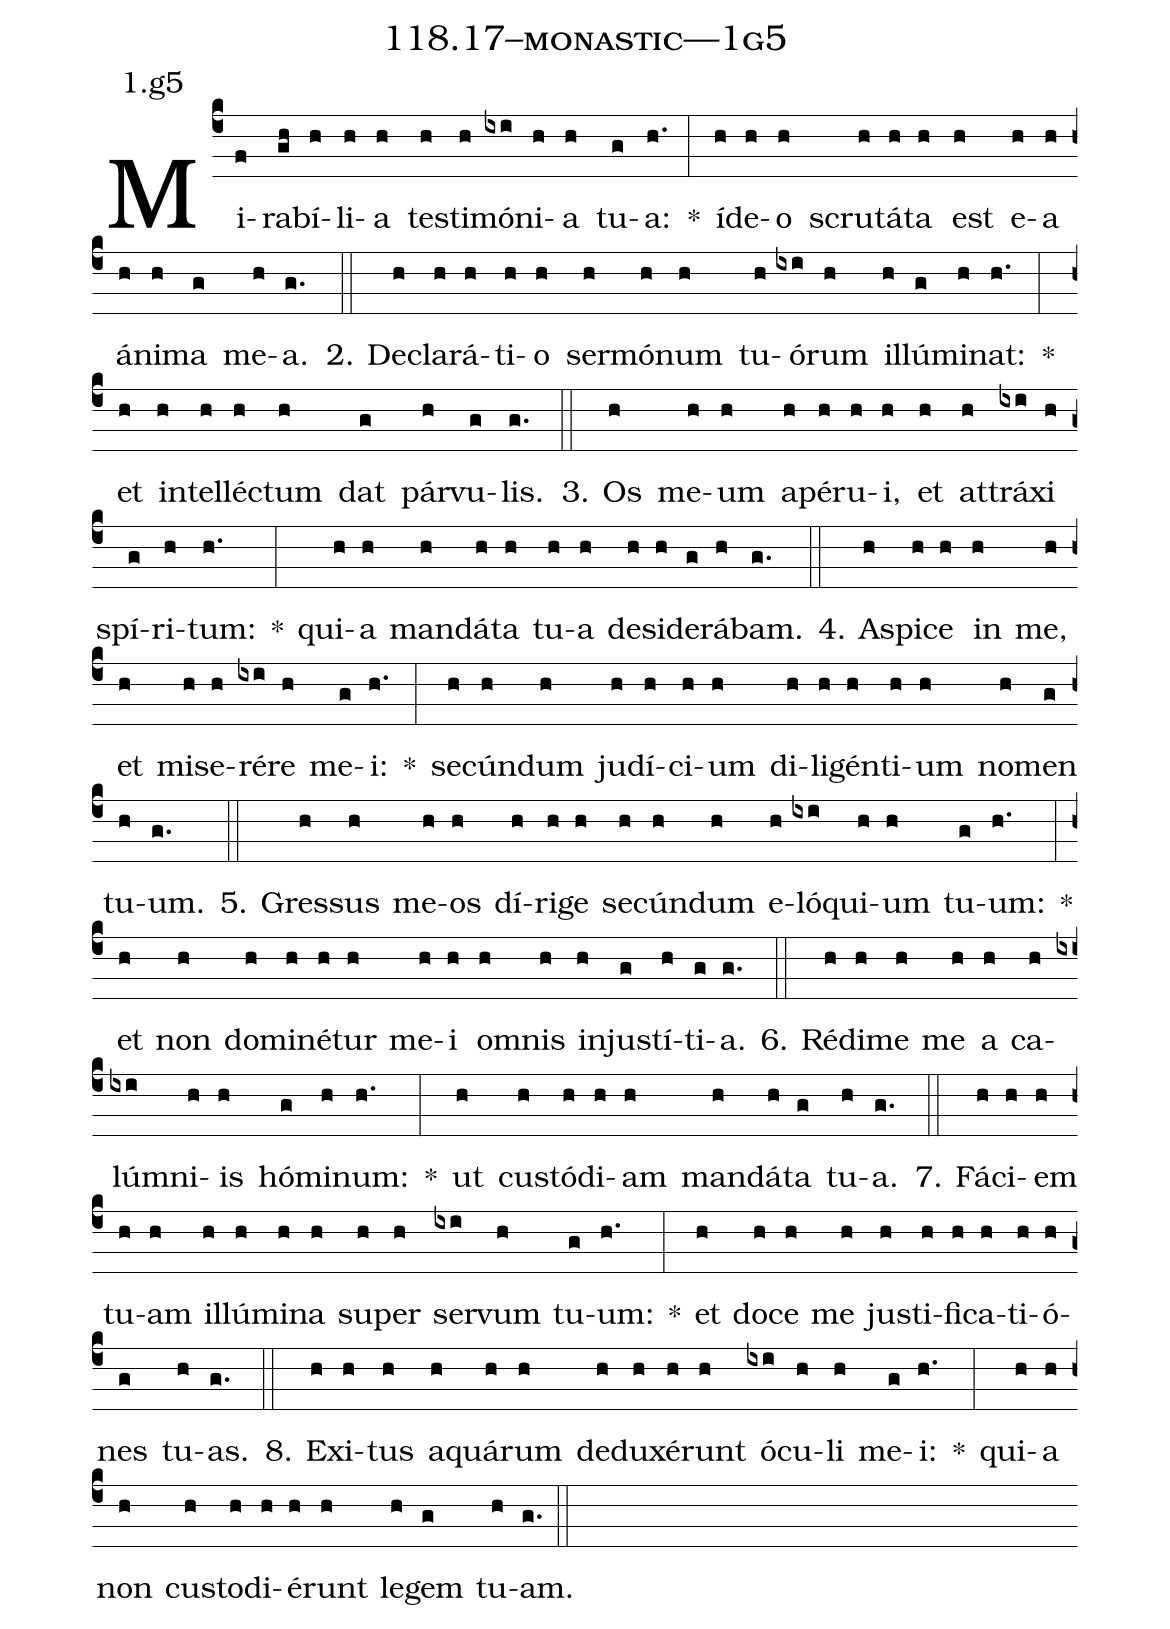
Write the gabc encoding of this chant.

name: 118.17--monastic---1g5;
annotation: 1.g5;
%%
(c4)Mi(f)ra(gh)bí(h)li(h)a(h) tes(h)ti(h)mó(ixi)ni(h)a(h) tu(g)a:(h.) *(:) íd(h)e(h)o(h) scru(h)tá(h)ta(h) est(h) e(h)a(h) á(h)ni(h)ma(g) me(h)a.(g.) (::)
2. De(h)cla(h)rá(h)ti(h)o(h) ser(h)mó(h)num(h) tu(h)ó(ixi)rum(h) il(h)lú(g)mi(h)nat:(h.) *(:) et(h) in(h)tel(h)léc(h)tum(h) dat(g) pár(h)vu(g)lis.(g.) (::)
3. Os(h) me(h)um(h) a(h)pé(h)ru(h)i,(h) et(h) at(h)trá(ixi)xi(h) spí(g)ri(h)tum:(h.) *(:) qui(h)a(h) man(h)dá(h)ta(h) tu(h)a(h) de(h)si(h)de(g)rá(h)bam.(g.) (::)
4. A(h)spi(h)ce(h) in(h) me,(h) et(h) mi(h)se(h)ré(ixi)re(h) me(g)i:(h.) *(:) se(h)cún(h)dum(h) ju(h)dí(h)ci(h)um(h) di(h)li(h)gén(h)ti(h)um(h) no(h)men(g) tu(h)um.(g.) (::)
5. Gres(h)sus(h) me(h)os(h) dí(h)ri(h)ge(h) se(h)cún(h)dum(h) e(h)ló(ixi)qui(h)um(h) tu(g)um:(h.) *(:) et(h) non(h) do(h)mi(h)né(h)tur(h) me(h)i(h) om(h)nis(h) in(h)jus(g)tí(h)ti(g)a.(g.) (::)
6. Réd(h)i(h)me(h) me(h) a(h) ca(h)lúm(ixi)ni(h)is(h) hó(g)mi(h)num:(h.) *(:) ut(h) cus(h)tó(h)di(h)am(h) man(h)dá(h)ta(g) tu(h)a.(g.) (::)
7. Fá(h)ci(h)em(h) tu(h)am(h) il(h)lú(h)mi(h)na(h) su(h)per(h) ser(ixi)vum(h) tu(g)um:(h.) *(:) et(h) do(h)ce(h) me(h) jus(h)ti(h)fi(h)ca(h)ti(h)ó(h)nes(g) tu(h)as.(g.) (::)
8. Ex(h)i(h)tus(h) a(h)quá(h)rum(h) de(h)du(h)xé(h)runt(h) ó(ixi)cu(h)li(h) me(g)i:(h.) *(:) qui(h)a(h) non(h) cus(h)to(h)di(h)é(h)runt(h) le(h)gem(g) tu(h)am.(g.) (::)
